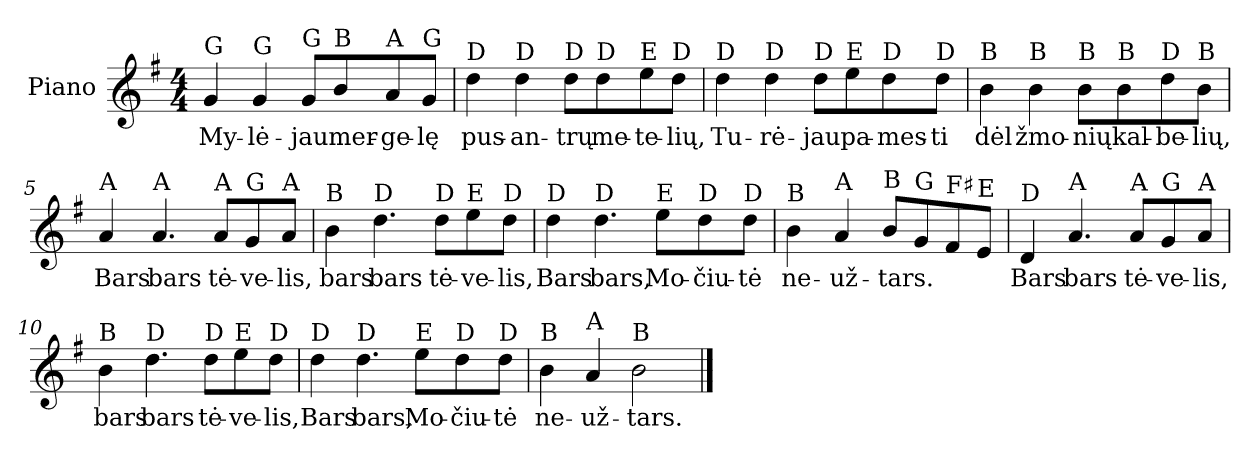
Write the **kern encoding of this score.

**kern	**text
*part1	*part1
*staff1	*staff1
*I"Piano	*
*I'Pno.	*
*clefG2	*
*k[f#]	*
*M4/4	*
=1	=1
!LO:TX:a:t=G	!
!	!LO:LY:b
4g/	My-
!LO:TX:a:t=G	!
!	!LO:LY:b
4g/	-lė-
!LO:TX:a:t=G	!
!	!LO:LY:b
8g/L	-jau
!LO:TX:a:t=B	!
!	!LO:LY:b
8b/	mer-
!LO:TX:a:t=A	!
!	!LO:LY:b
8a/	-ge-
!LO:TX:a:t=G	!
!	!LO:LY:b
8g/J	-lę
=2	=2
!LO:TX:a:t=D	!
!	!LO:LY:b
4dd\	pus-
!LO:TX:a:t=D	!
!	!LO:LY:b
4dd\	-an-
!LO:TX:a:t=D	!
!	!LO:LY:b
8dd\L	-trų
!LO:TX:a:t=D	!
!	!LO:LY:b
8dd\	me-
!LO:TX:a:t=E	!
!	!LO:LY:b
8ee\	-te-
!LO:TX:a:t=D	!
!	!LO:LY:b
8dd\J	-lių,
=3	=3
!LO:TX:a:t=D	!
!	!LO:LY:b
4dd\	Tu-
!LO:TX:a:t=D	!
!	!LO:LY:b
4dd\	-rė-
!LO:TX:a:t=D	!
!	!LO:LY:b
8dd\L	-jau
!LO:TX:a:t=E	!
!	!LO:LY:b
8ee\	pa-
!LO:TX:a:t=D	!
!	!LO:LY:b
8dd\	-mes-
!LO:TX:a:t=D	!
!	!LO:LY:b
8dd\J	-ti
=4	=4
!LO:TX:a:t=B	!
!	!LO:LY:b
4b\	dėl
!LO:TX:a:t=B	!
!	!LO:LY:b
4b\	žmo-
!LO:TX:a:t=B	!
!	!LO:LY:b
8b\L	-nių
!LO:TX:a:t=B	!
!	!LO:LY:b
8b\	kal-
!LO:TX:a:t=D	!
!	!LO:LY:b
8dd\	-be-
!LO:TX:a:t=B	!
!	!LO:LY:b
8b\J	-lių,
!!LO:LB:g=z
=5	=5
!LO:TX:a:t=A	!
!	!LO:LY:b
4a/	Bars
!LO:TX:a:t=A	!
!	!LO:LY:b
4.a/	bars
!LO:TX:a:t=A	!
!	!LO:LY:b
8a/L	tė-
!LO:TX:a:t=G	!
!	!LO:LY:b
8g/	-ve-
!LO:TX:a:t=A	!
!	!LO:LY:b
8a/J	-lis,
=6	=6
!LO:TX:a:t=B	!
!	!LO:LY:b
4b\	bars
!LO:TX:a:t=D	!
!	!LO:LY:b
4.dd\	bars
!LO:TX:a:t=D	!
!	!LO:LY:b
8dd\L	tė-
!LO:TX:a:t=E	!
!	!LO:LY:b
8ee\	-ve-
!LO:TX:a:t=D	!
!	!LO:LY:b
8dd\J	-lis,
=7	=7
!LO:TX:a:t=D	!
!	!LO:LY:b
4dd\	Bars
!LO:TX:a:t=D	!
!	!LO:LY:b
4.dd\	bars,
!LO:TX:a:t=E	!
!	!LO:LY:b
8ee\L	Mo-
!LO:TX:a:t=D	!
!	!LO:LY:b
8dd\	-čiu-
!LO:TX:a:t=D	!
!	!LO:LY:b
8dd\J	-tė
=8	=8
!LO:TX:a:t=B	!
!	!LO:LY:b
4b\	ne-
!LO:TX:a:t=A	!
!	!LO:LY:b
4a/	-už-
!LO:TX:a:t=B	!
!	!LO:LY:b
8b/L	-tars.
!LO:TX:a:t=G	!
8g/	.
!LO:TX:a:t=F♯	!
8f#/	.
!LO:TX:a:t=E	!
8e/J	.
!!LO:LB:g=z
=9	=9
!LO:TX:a:t=D	!
!	!LO:LY:b
4d/	Bars
!LO:TX:a:t=A	!
!	!LO:LY:b
4.a/	bars
!LO:TX:a:t=A	!
!	!LO:LY:b
8a/L	tė-
!LO:TX:a:t=G	!
!	!LO:LY:b
8g/	-ve-
!LO:TX:a:t=A	!
!	!LO:LY:b
8a/J	-lis,
=10	=10
!LO:TX:a:t=B	!
!	!LO:LY:b
4b\	bars
!LO:TX:a:t=D	!
!	!LO:LY:b
4.dd\	bars
!LO:TX:a:t=D	!
!	!LO:LY:b
8dd\L	tė-
!LO:TX:a:t=E	!
!	!LO:LY:b
8ee\	-ve-
!LO:TX:a:t=D	!
!	!LO:LY:b
8dd\J	-lis,
=11	=11
!LO:TX:a:t=D	!
!	!LO:LY:b
4dd\	Bars
!LO:TX:a:t=D	!
!	!LO:LY:b
4.dd\	bars,
!LO:TX:a:t=E	!
!	!LO:LY:b
8ee\L	Mo-
!LO:TX:a:t=D	!
!	!LO:LY:b
8dd\	-čiu-
!LO:TX:a:t=D	!
!	!LO:LY:b
8dd\J	-tė
=12	=12
!LO:TX:a:t=B	!
!	!LO:LY:b
4b\	ne-
!LO:TX:a:t=A	!
!	!LO:LY:b
4a/	-už-
!LO:TX:a:t=B	!
!	!LO:LY:b
2b\	-tars.
==	==
*-	*-
